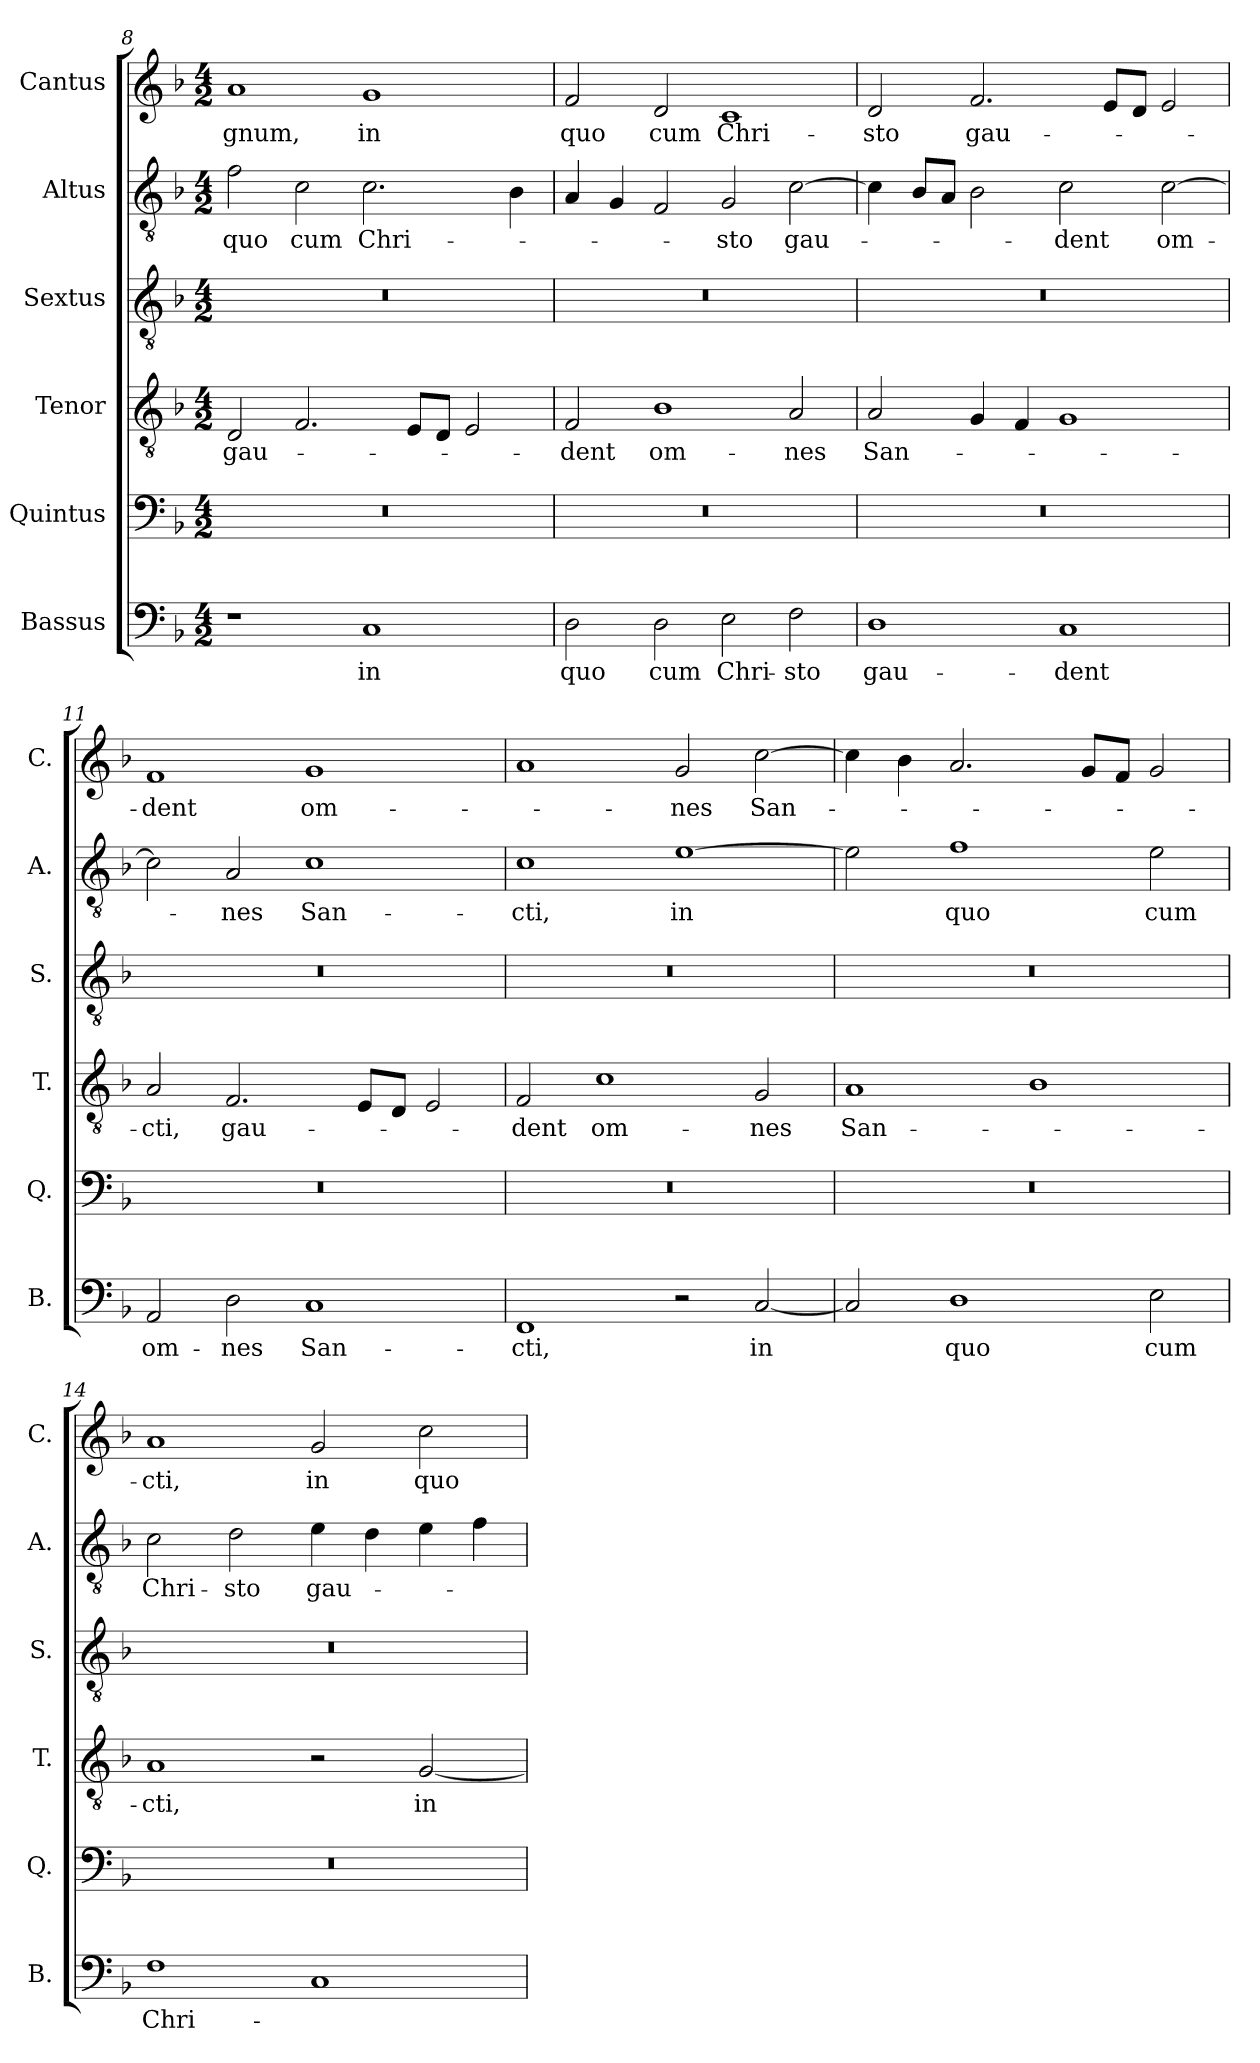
**kern	**text	**kern	**kern	**text	**kern	**kern	**text	**kern	**text
*part6	*part6	*part5	*part4	*part4	*part3	*part2	*part2	*part1	*part1
*staff6	*staff6	*staff5	*staff4	*staff4	*staff3	*staff2	*staff2	*staff1	*staff1
*I"Bassus	*	*I"Quintus	*I"Tenor	*	*I"Sextus	*I"Altus	*	*I"Cantus	*
*I'B.	*	*I'Q.	*I'T.	*	*I'S.	*I'A.	*	*I'C.	*
*clefF4	*	*clefF4	*clefGv2	*	*clefGv2	*clefGv2	*	*clefG2	*
*k[b-]	*	*k[b-]	*k[b-]	*	*k[b-]	*k[b-]	*	*k[b-]	*
*M4/2	*	*M4/2	*M4/2	*	*M4/2	*M4/2	*	*M4/2	*
=8	=8	=8	=8	=8	=8	=8	=8	=8	=8
!	!	!	!	!LO:LY:b	!	!	!LO:LY:b	!	!LO:LY:b
1r	.	0r	2D/	gau-	0r	2f\	quo	1a	-gnum,
!	!	!	!	!	!	!	!LO:LY:b	!	!
.	.	.	2.F/	.	.	2c\	cum	.	.
!	!LO:LY:b	!	!	!	!	!	!LO:LY:b	!	!LO:LY:b
1C	in	.	.	.	.	2.c\	Chri-	1g	in
.	.	.	8E/L	.	.	.	.	.	.
.	.	.	8D/J	.	.	.	.	.	.
.	.	.	2E/	.	.	.	.	.	.
.	.	.	.	.	.	4B-\	.	.	.
=9	=9	=9	=9	=9	=9	=9	=9	=9	=9
!	!LO:LY:b	!	!	!LO:LY:b	!	!	!	!	!LO:LY:b
2D\	quo	0r	2F/	-dent	0r	4A/	.	2f/	quo
.	.	.	.	.	.	4G/	.	.	.
!	!LO:LY:b	!	!	!LO:LY:b	!	!	!	!	!LO:LY:b
2D\	cum	.	1B-	om-	.	2F/	.	2d/	cum
!	!LO:LY:b	!	!	!	!	!	!LO:LY:b	!	!LO:LY:b
2E\	Chri-	.	.	.	.	2G/	-sto	1c	Chri-
!	!LO:LY:b	!	!	!LO:LY:b	!	!	!LO:LY:b	!	!
2F\	-sto	.	2A/	-nes	.	[2c\	gau-	.	.
=10	=10	=10	=10	=10	=10	=10	=10	=10	=10
!	!LO:LY:b	!	!	!LO:LY:b	!	!	!	!	!LO:LY:b
1D	gau-	0r	2A/	San-	0r	4c\]	.	2d/	-sto
.	.	.	.	.	.	8B-/L	.	.	.
.	.	.	.	.	.	8A/J	.	.	.
!	!	!	!	!	!	!	!	!	!LO:LY:b
.	.	.	4G/	.	.	2B-\	.	2.f/	gau-
.	.	.	4F/	.	.	.	.	.	.
!	!LO:LY:b	!	!	!	!	!	!LO:LY:b	!	!
1C	-dent	.	1G	.	.	2c\	-dent	.	.
.	.	.	.	.	.	.	.	8e/L	.
.	.	.	.	.	.	.	.	8d/J	.
!	!	!	!	!	!	!	!LO:LY:b	!	!
.	.	.	.	.	.	[2c\	om-	2e/	.
!!LO:PB:g=z
=11	=11	=11	=11	=11	=11	=11	=11	=11	=11
!	!LO:LY:b	!	!	!LO:LY:b	!	!	!	!	!LO:LY:b
2AA/	om-	0r	2A/	-cti,	0r	2c\]	.	1f	-dent
!	!LO:LY:b	!	!	!LO:LY:b	!	!	!LO:LY:b	!	!
2D\	-nes	.	2.F/	gau-	.	2A/	-nes	.	.
!	!LO:LY:b	!	!	!	!	!	!LO:LY:b	!	!LO:LY:b
1C	San-	.	.	.	.	1c	San-	1g	om-
.	.	.	8E/L	.	.	.	.	.	.
.	.	.	8D/J	.	.	.	.	.	.
.	.	.	2E/	.	.	.	.	.	.
=12	=12	=12	=12	=12	=12	=12	=12	=12	=12
!	!LO:LY:b	!	!	!LO:LY:b	!	!	!LO:LY:b	!	!
1FF	-cti,	0r	2F/	-dent	0r	1c	-cti,	1a	.
!	!	!	!	!LO:LY:b	!	!	!	!	!
.	.	.	1c	om-	.	.	.	.	.
!	!	!	!	!	!	!	!LO:LY:b	!	!LO:LY:b
2r	.	.	.	.	.	[1e	in	2g/	-nes
!	!LO:LY:b	!	!	!LO:LY:b	!	!	!	!	!LO:LY:b
[2C/	in	.	2G/	-nes	.	.	.	[2cc\	San-
=13	=13	=13	=13	=13	=13	=13	=13	=13	=13
!	!	!	!	!LO:LY:b	!	!	!	!	!
2C/]	.	0r	1A	San-	0r	2e\]	.	4cc\]	.
.	.	.	.	.	.	.	.	4b-\	.
!	!LO:LY:b	!	!	!	!	!	!LO:LY:b	!	!
1D	quo	.	.	.	.	1f	quo	2.a/	.
.	.	.	1B-	.	.	.	.	.	.
.	.	.	.	.	.	.	.	8g/L	.
.	.	.	.	.	.	.	.	8f/J	.
!	!LO:LY:b	!	!	!	!	!	!LO:LY:b	!	!
2E\	cum	.	.	.	.	2e\	cum	2g/	.
=14	=14	=14	=14	=14	=14	=14	=14	=14	=14
!	!LO:LY:b	!	!	!LO:LY:b	!	!	!LO:LY:b	!	!LO:LY:b
1F	Chri-	0r	1A	-cti,	0r	2c\	Chri-	1a	-cti,
!	!	!	!	!	!	!	!LO:LY:b	!	!
.	.	.	.	.	.	2d\	-sto	.	.
!	!	!	!	!	!	!	!LO:LY:b	!	!LO:LY:b
1C	.	.	2r	.	.	4e\	gau-	2g/	in
.	.	.	.	.	.	4d\	.	.	.
!	!	!	!	!LO:LY:b	!	!	!	!	!LO:LY:b
.	.	.	[2G/	in	.	4e\	.	2cc\	quo
.	.	.	.	.	.	4f\	.	.	.
=	=	=	=	=	=	=	=	=	=
*-	*-	*-	*-	*-	*-	*-	*-	*-	*-
